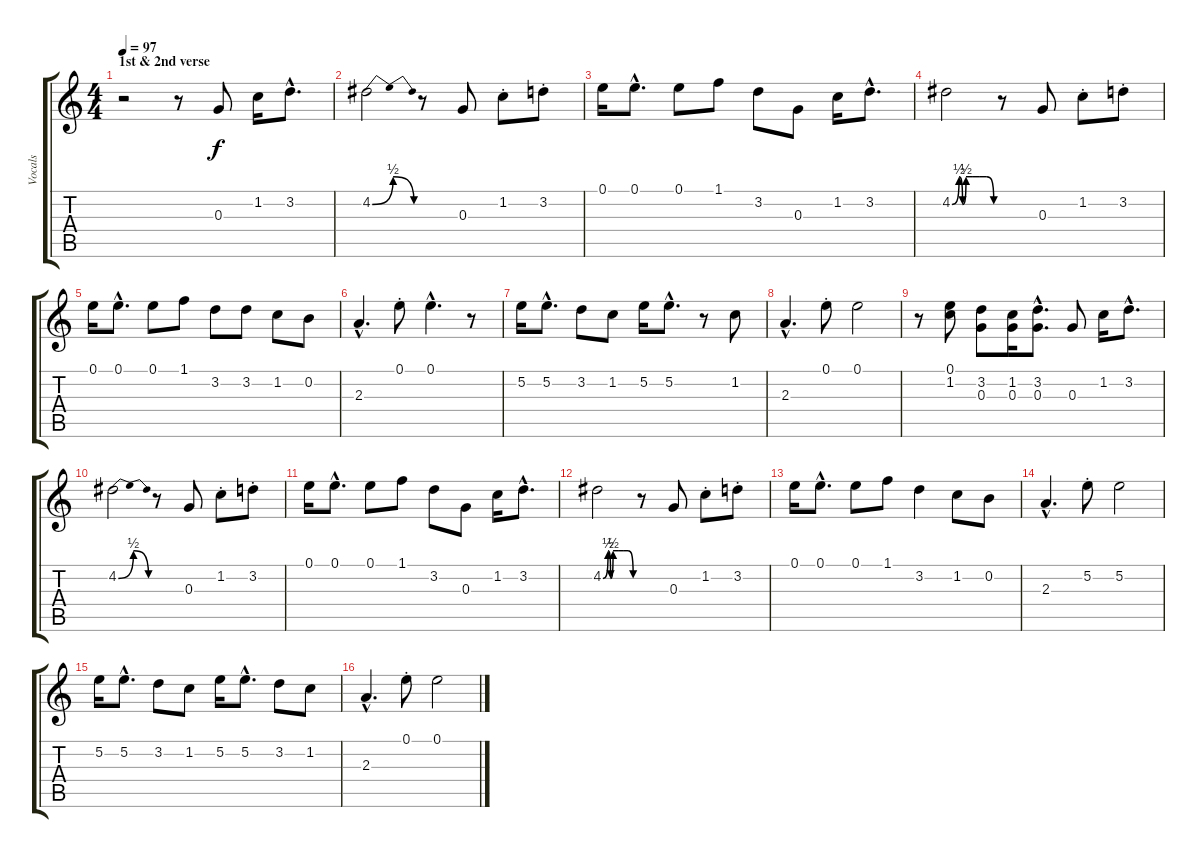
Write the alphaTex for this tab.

\track ("Vocals" "Vocals") {instrument distortionguitar}
\staff {score tabs}
\tuning (E4 B3 G3 D3 A2 E2) {hide}
\ts (4 4)
\section ("" "1st & 2nd verse")
\tempo 97
\clef g2
\ks c
r.2{dy f instrument distortionguitar} r.8 0.3.8 1.2.16 3.2{hac}.8{d} |
4.2{be (bendrelease 0 0 15 2 55 2 60 0)}.2 r.8 0.3.8 1.2{st}.8 3.2{st}.8 |
0.1.16 0.1{hac}.8{d} 0.1.8 1.1.8 3.2.8 0.3.8 1.2.16 3.2{hac}.8{d} |
4.2{be (custom 0 0 10 2 15 0 20 2 30 2 40 2 50 2 60 0)}.2 r.8 0.3.8 1.2{st}.8 3.2{st}.8 |
0.1.16 0.1{hac}.8{d} 0.1.8 1.1.8 3.2.8 3.2.8 1.2.8 0.2.8 |
2.3{hac}.4{d} 0.1{st}.8 0.1{hac}.4{d} r.8 |
5.2.16 5.2{hac}.8{d} 3.2.8 1.2.8 5.2.16 5.2{hac}.8{d} r.8 1.2.8 |
2.3{hac}.4{d} 0.1{st}.8 0.1.2 |
r.8 (0.1 1.2).8 (3.2 0.3).8 (1.2 0.3).16 (3.2{hac} 0.3{hac}).8{d} 0.3.8 1.2.16 3.2{hac}.8{d} |
4.2{be (bendrelease 0 0 15 2 55 2 60 0)}.2 r.8 0.3.8 1.2{st}.8 3.2{st}.8 |
0.1.16 0.1{hac}.8{d} 0.1.8 1.1.8 3.2.8 0.3.8 1.2.16 3.2{hac}.8{d} |
4.2{be (custom 0 0 10 2 15 0 20 2 30 2 40 2 50 2 60 0)}.2 r.8 0.3.8 1.2{st}.8 3.2{st}.8 |
0.1.16 0.1{hac}.8{d} 0.1.8 1.1.8 3.2.4 1.2.8 0.2.8 |
2.3{hac}.4{d} 5.2{st}.8 5.2.2 |
5.2.16 5.2{hac}.8{d} 3.2.8 1.2.8 5.2.16 5.2{hac}.8{d} 3.2.8 1.2.8 |
2.3{hac}.4{d} 0.1{st}.8 0.1.2
